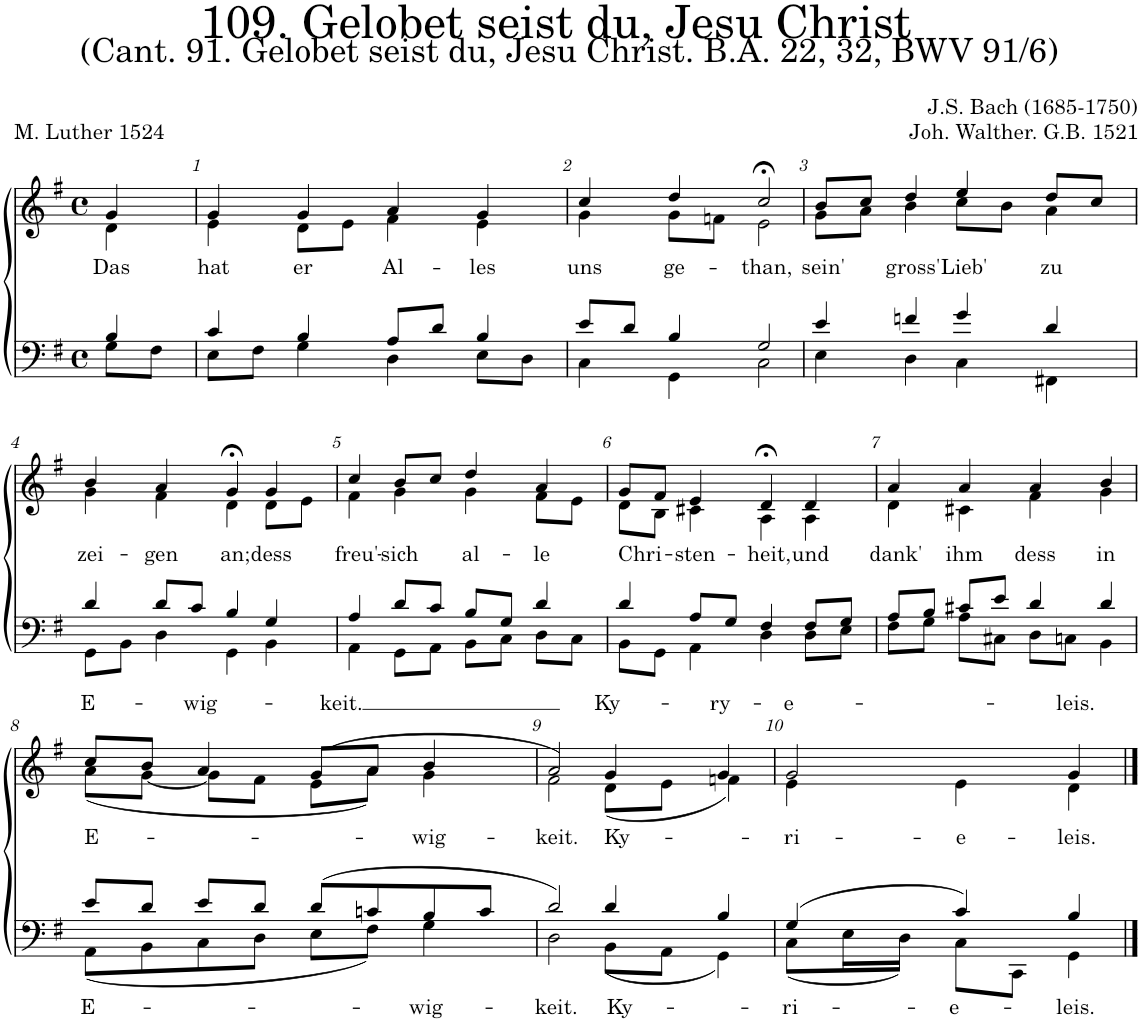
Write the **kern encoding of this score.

**kern	**text	**kern	**text
*part2	*part2	*part1	*part1
*staff2	*staff2	*staff1	*staff1
*I"Tenor/Bass	*	*I"Soprano/Alto	*
*clefF4	*	*clefG2	*
*k[f#]	*	*k[f#]	*
*M4/4	*	*M4/4	*
*met(c)	*	*met(c)	*
=	=	=	=
*^	*	*	*
!	!	!	!	!LO:LY:b
*	*	*	*^	*
4B/	8G\L	.	4g/	4d\	Das
.	8F#\J	.	.	.	.
=1	=1	=1	=1	=1	=1
!	!	!	!	!	!LO:LY:b
4c/	8E\L	.	4g/	4e\	hat
.	8F#\J	.	.	.	.
!	!	!	!	!	!LO:LY:b
4B/	4G\	.	4g/	8d\L	er
.	.	.	.	8e\J	.
!	!	!	!	!	!LO:LY:b
8A/L	4D\	.	4a/	4f#\	Al-
8d/J	.	.	.	.	.
!	!	!	!	!	!LO:LY:b
4B/	8E\L	.	4g/	4e\	-les
.	8D\J	.	.	.	.
=2	=2	=2	=2	=2	=2
!	!	!	!	!	!LO:LY:b
8e/L	4C\	.	4cc/	4g\	uns
8d/J	.	.	.	.	.
!	!	!	!	!	!LO:LY:b
4B/	4GG\	.	4dd/	8g\L	ge-
.	.	.	.	8fn\J	.
!	!	!	!	!	!LO:LY:b
2G/	2C\	.	2cc;<,/	2e\	-than,
=3	=3	=3	=3	=3	=3
!	!	!	!	!	!LO:LY:b
4e/	4E\	.	8b/L	8g\L	sein'
.	.	.	8cc/J	8a\J	.
!	!	!	!	!	!LO:LY:b
4fn/	4D\	.	4dd/	4b\	gross'
!	!	!	!	!	!LO:LY:b
4g/	4C\	.	4ee/	8cc\L	Lieb'
.	.	.	.	8b\J	.
!	!	!	!	!	!LO:LY:b
4d/	4FF#X\	.	8dd/L	4a\	zu
.	.	.	8cc/J	.	.
!!LO:LB:g=z	!!
=4	=4	=4	=4	=4	=4
!	!	!	!	!	!LO:LY:b
4d/	8GG\L	.	4b/	4g\	zei-
.	8BB\J	.	.	.	.
!	!	!	!	!	!LO:LY:b
8d/L	4D\	.	4a/	4f#\	-gen
8c/J	.	.	.	.	.
!	!	!	!	!	!LO:LY:b
4B/	4GG\	.	4g;</	4d\	an;
!	!	!	!	!	!LO:LY:b
4G/	4BB\	.	4g/	8d\L	dess
.	.	.	.	8e\J	.
=5	=5	=5	=5	=5	=5
!	!	!	!	!	!LO:LY:b
4A/	4AA\	.	4cc/	4f#\	freu'-
!	!	!	!	!	!LO:LY:b
8d/L	8GG\L	.	8b/L	4g\	-sich
8c/J	8AA\J	.	8cc/J	.	.
!	!	!	!	!	!LO:LY:b
8B/L	8BB\L	.	4dd/	4g\	al-
8G/J	8C\J	.	.	.	.
!	!	!	!	!	!LO:LY:b
4d/	8D\L	.	4a/	8f#\L	-le
.	8C\J	.	.	8e\J	.
=6	=6	=6	=6	=6	=6
!	!	!	!	!	!LO:LY:b
4d/	8BB\L	.	8g/L	8d\L	Chri-
.	8GG\J	.	8f#/J	8B\J	.
!	!	!	!	!	!LO:LY:b
8A/L	4AA\	.	4e/	4c#X\	-sten-
8G/J	.	.	.	.	.
!	!	!	!	!	!LO:LY:b
4F#/	4D\	.	4d;</	4A\	-heit,
!	!	!	!	!	!LO:LY:b
8F#/L	8D\L	.	4d/	4A\	und
8G/J	8E\J	.	.	.	.
=7	=7	=7	=7	=7	=7
!	!	!	!	!	!LO:LY:b
8A/L	8F#\L	.	4a/	4d\	dank'
8B/J	8G\J	.	.	.	.
!	!	!	!	!	!LO:LY:b
8c#X/L	8A\L	.	4a/	4c#X\	ihm
8e/J	8C#X\J	.	.	.	.
!	!	!	!	!	!LO:LY:b
4d/	8D\L	.	4a/	4f#\	dess
.	8Cn\J	.	.	.	.
!	!	!	!	!	!LO:LY:b
4d/	4BB\	.	4b/	4g\	in
!!LO:LB:g=z	!!
=8	=8	=8	=8	=8	=8
!	!	!LO:LY:b	!	!	!LO:LY:a
!	!	!	!	!	!LO:LY:b
8e/L	(8AA\L	E-	8cc/L	(8a\L	E-
8d/J	8BB\	.	8b/J	[8g\J	.
!	!	!	!	!	!LO:LY:a
8e/L	8C\	.	4a/	8g\L]	-wig-
8d/J	8D\J	.	.	8f#\J	.
!	!	!	!	!	!LO:LY:a
(8d/L	8E\L	.	(8g/L	8e\L	-keit.
8cn/	8F#\J)	.	8a/J	8a\J)	.
!	!	!LO:LY:b	!	!	!LO:LY:b
8B/	4G\	-wig-	4b/	4g\	-wig-
8c/J	.	.	.	.	.
=9	=9	=9	=9	=9	=9
!	!	!LO:LY:b	!	!	!LO:LY:b
2d/)	2D\	keit.	2a/)	2f#\	-keit.
!	!	!LO:LY:b	!	!	!LO:LY:a
!	!	!	!	!	!LO:LY:b
4d/	(8BB\L	Ky-	4g/	(8d\L	Ky-
.	8AA\J	.	.	8e\J	.
!	!	!	!	!	!LO:LY:a
4B/	4GG\)	.	4g/	4fn\)	-ry-
=10	=10	=10	=10	=10	=10
!	!	!LO:LY:b	!	!	!LO:LY:a
!	!	!	!	!	!LO:LY:b
(4G/	(8C\L	-ri-	2g/	4e\	-ri-
.	16E\L	.	.	.	.
.	16D\JJ)	.	.	.	.
!	!	!LO:LY:b	!	!	!LO:LY:b
4c/)	8C\L	-e-	.	4e\	-e-
.	8CC\J	.	.	.	.
!	!	!LO:LY:b	!	!	!LO:LY:a
!	!	!	!	!	!LO:LY:b
4B/	4GG\	-leis.	4g/	4d\	-leis.
*v	*v	*	*	*	*
*	*	*v	*v	*
==	==	==	==
*-	*-	*-	*-
